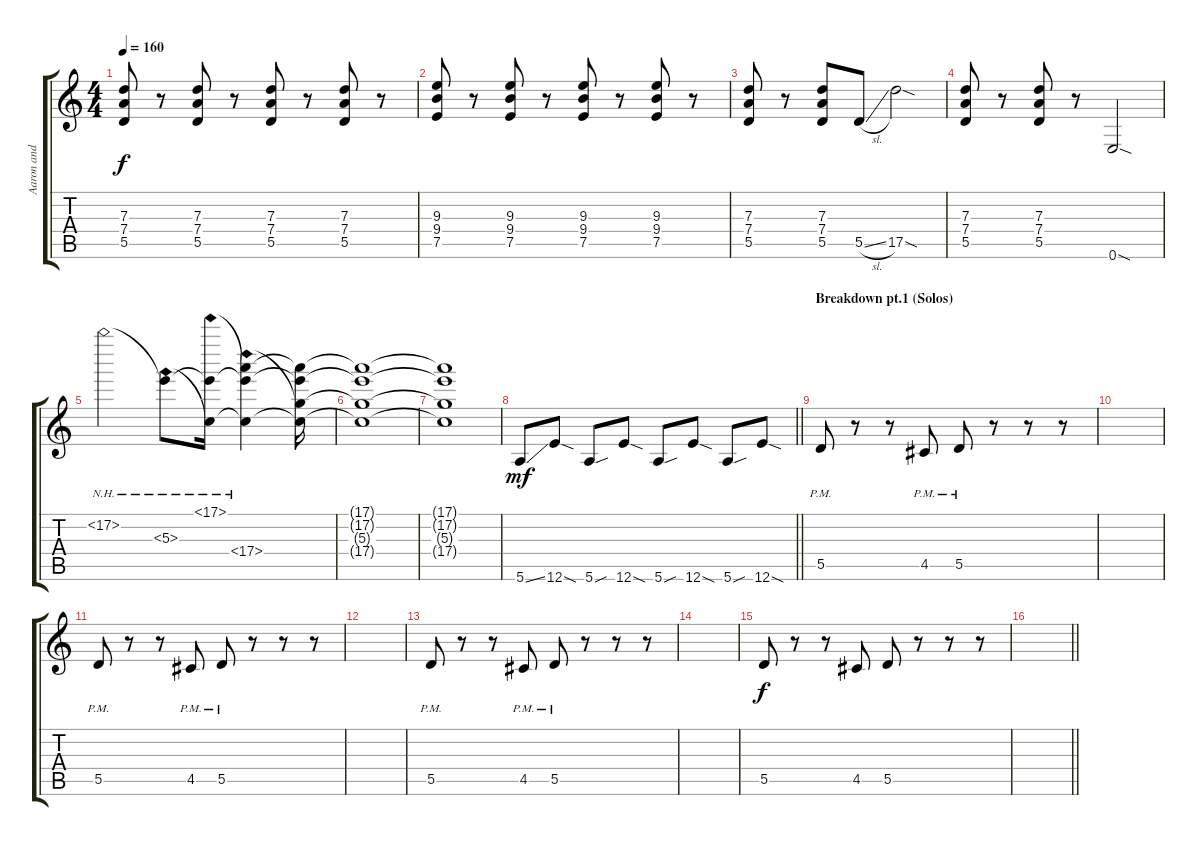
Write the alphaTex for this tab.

\track ("Aaron and Scott (Rhythm)" "Aaron and ") {instrument distortionguitar}
\staff {score tabs}
\tuning (E4 B3 G3 D3 A2 E2) {hide}
\ts (4 4)
\tempo 160
\clef g2
\ks c
(7.3 7.4 5.5).8{dy f} r.8 (7.3 7.4 5.5).8 r.8 (7.3 7.4 5.5).8 r.8 (7.3 7.4 5.5).8 r.8 |
(9.3 9.4 7.5).8 r.8 (9.3 9.4 7.5).8 r.8 (9.3 9.4 7.5).8 r.8 (9.3 9.4 7.5).8 r.8 |
(7.3 7.4 5.5).8 r.8 (7.3 7.4 5.5).8 5.5{sl}.8 17.5{sod}.2 |
(7.3 7.4 5.5).8 r.8 (7.3 7.4 5.5).8 r.8 0.6{sod}.2 |
17.2{nh}.2 (17.2{t} 5.3{nh}).8 (17.1{nh} 17.2{t} 5.3{t}).16 (17.1{t} 17.2{t} 5.3{t} 17.4{nh}).4 (17.1{t} 17.2{t} 5.3{t} 17.4{t}).16 |
(17.1{t} 17.2{t} 5.3{t} 17.4{t}).1 |
(17.1{t} 17.2{t} 5.3{t} 17.4{t}).1 |
\barLineRight lightlight
5.6{ss}.8{dy mf} 12.6{sod}.8 5.6{sou}.8 12.6{sod}.8 5.6{sou}.8 12.6{sod}.8 5.6{sou}.8 12.6{sod}.8 |
\section ("" "Breakdown pt.1 (Solos)")
5.5{pm}.8 r.8 r.8 4.5{pm}.8 5.5{pm}.8 r.8 r.8 r.8 |
|
5.5{pm}.8 r.8 r.8 4.5{pm}.8 5.5{pm}.8 r.8 r.8 r.8 |
|
5.5{pm}.8 r.8 r.8 4.5{pm}.8 5.5{pm}.8 r.8 r.8 r.8 |
|
5.5.8{dy f} r.8 r.8 4.5.8 5.5.8 r.8 r.8 r.8 |
\barLineRight lightlight
